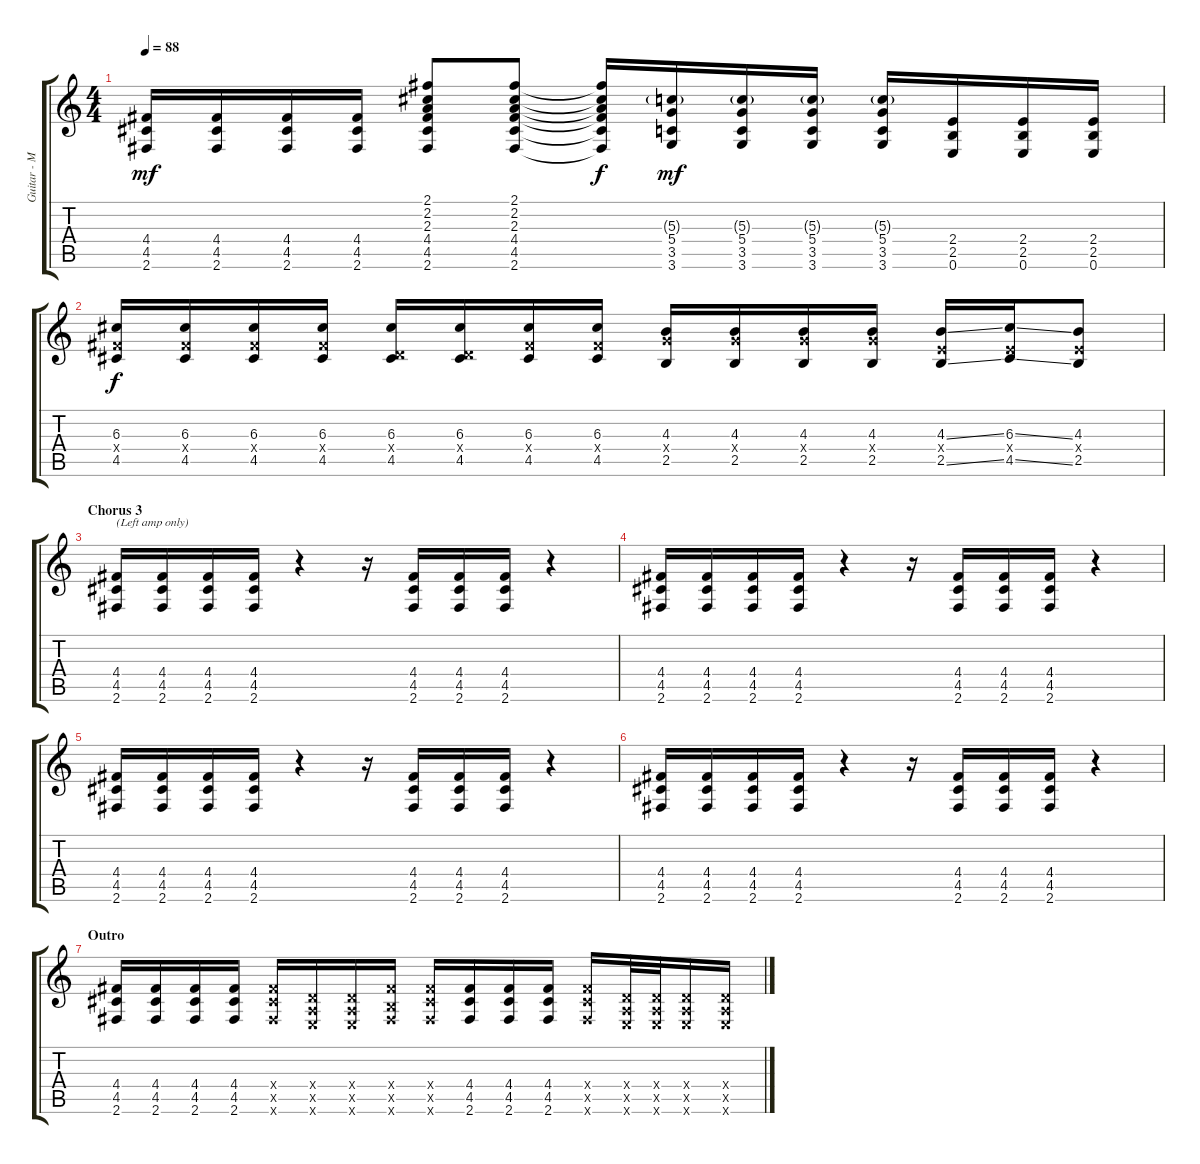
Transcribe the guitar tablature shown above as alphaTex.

\track ("Guitar - Mark Engles" "Guitar - M") {instrument distortionguitar}
\staff {score tabs}
\tuning (E4 B3 G3 D3 A2 E2) {hide}
\ts (4 4)
\tempo 88
\clef g2
\ks c
(4.4 4.5 2.6).16{dy mf} (4.4 4.5 2.6).16 (4.4 4.5 2.6).16 (4.4 4.5 2.6).16 (2.1 2.2 2.3 4.4 4.5 2.6).8 (2.1 2.2 2.3 4.4 4.5 2.6).8 (2.1{t} 2.2{t} 2.3{t} 4.4{t} 4.5{t} 2.6{t}).16{dy f} (5.3{g} 5.4 3.5 3.6).16{dy mf} (5.3{g} 5.4 3.5 3.6).16 (5.3{g} 5.4 3.5 3.6).16 (5.3{g} 5.4 3.5 3.6).16 (2.4 2.5 0.6).16 (2.4 2.5 0.6).16 (2.4 2.5 0.6).16 |
(6.3 4.4{x} 4.5).16{dy f} (6.3 4.4{x} 4.5).16 (6.3 4.4{x} 4.5).16 (6.3 4.4{x} 4.5).16 (6.3 0.4{x} 4.5).16 (6.3 0.4{x} 4.5).16 (6.3 4.4{x} 4.5).16 (6.3 4.4{x} 4.5).16 (4.3 5.4{x} 2.5).16 (4.3 5.4{x} 2.5).16 (4.3 5.4{x} 2.5).16 (4.3 5.4{x} 2.5).16 (4.3{ss} 2.4{x} 2.5{ss}).16 (6.3{ss} 2.4{x} 4.5{ss}).16 (4.3 2.4{x} 2.5).8 |
\section ("" "Chorus 3")
(4.4 4.5 2.6).16{txt "(Left amp only)" balance 2} (4.4 4.5 2.6).16 (4.4 4.5 2.6).16 (4.4 4.5 2.6).16 r.4 r.16 (4.4 4.5 2.6).16 (4.4 4.5 2.6).16 (4.4 4.5 2.6).16 r.4 |
(4.4 4.5 2.6).16 (4.4 4.5 2.6).16 (4.4 4.5 2.6).16 (4.4 4.5 2.6).16 r.4 r.16 (4.4 4.5 2.6).16 (4.4 4.5 2.6).16 (4.4 4.5 2.6).16 r.4 |
(4.4 4.5 2.6).16 (4.4 4.5 2.6).16 (4.4 4.5 2.6).16 (4.4 4.5 2.6).16 r.4 r.16 (4.4 4.5 2.6).16 (4.4 4.5 2.6).16 (4.4 4.5 2.6).16 r.4 |
(4.4 4.5 2.6).16 (4.4 4.5 2.6).16 (4.4 4.5 2.6).16 (4.4 4.5 2.6).16 r.4 r.16 (4.4 4.5 2.6).16 (4.4 4.5 2.6).16 (4.4 4.5 2.6).16 r.4 |
\section ("" "Outro")
(4.4 4.5 2.6).16{volume 13 balance 2} (4.4 4.5 2.6).16 (4.4 4.5 2.6).16 (4.4 4.5 2.6).16 (4.4{x} 4.5{x} 2.6{x}).16 (0.4{x} 0.5{x} 0.6{x}).16 (0.4{x} 0.5{x} 0.6{x}).16 (4.4{x} 2.5{x} 2.6{x}).16 (4.4{x} 4.5{x} 2.6{x}).16 (4.4 4.5 2.6).16 (4.4 4.5 2.6).16 (4.4 4.5 2.6).16 (4.4{x} 4.5{x} 2.6{x}).16 (0.4{x} 0.5{x} 0.6{x}).32 (0.4{x} 0.5{x} 0.6{x}).32 (0.4{x} 0.5{x} 0.6{x}).16 (0.4{x} 0.5{x} 0.6{x}).16
